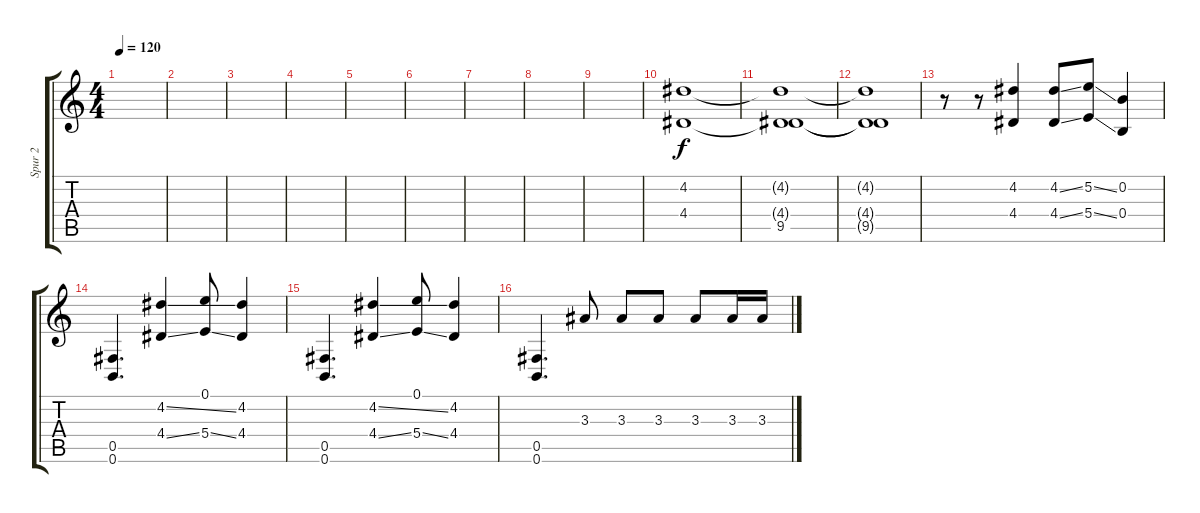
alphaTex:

\track ("Spur 2" "Spur 2") {instrument distortionguitar}
\staff {score tabs}
\tuning (E4 B3 G3 B2 Gb2 B1) {hide}
\ts (4 4)
\tempo 120
\clef g2
\ks c
|
|
|
|
|
|
|
|
|
(4.2 4.4).1 |
(4.2{t} 4.4{t} 9.5).1 |
(4.2{t} 4.4{t} 9.5{t}).1 |
r.8 r.8 (4.2 4.4).4 (4.2{ss} 4.4{ss}).8 (5.2{ss} 5.4{ss}).8 (0.2 0.4).4 |
(0.5 0.6).4{d} (4.2{ss} 4.4{ss}).4 (0.1 5.4{ss}).8 (4.2 4.4).4 |
(0.5 0.6).4{d} (4.2{ss} 4.4{ss}).4 (0.1 5.4{ss}).8 (4.2 4.4).4 |
(0.5 0.6).4{d} 3.3.8 3.3.8 3.3.8 3.3.8 3.3.16 3.3.16
